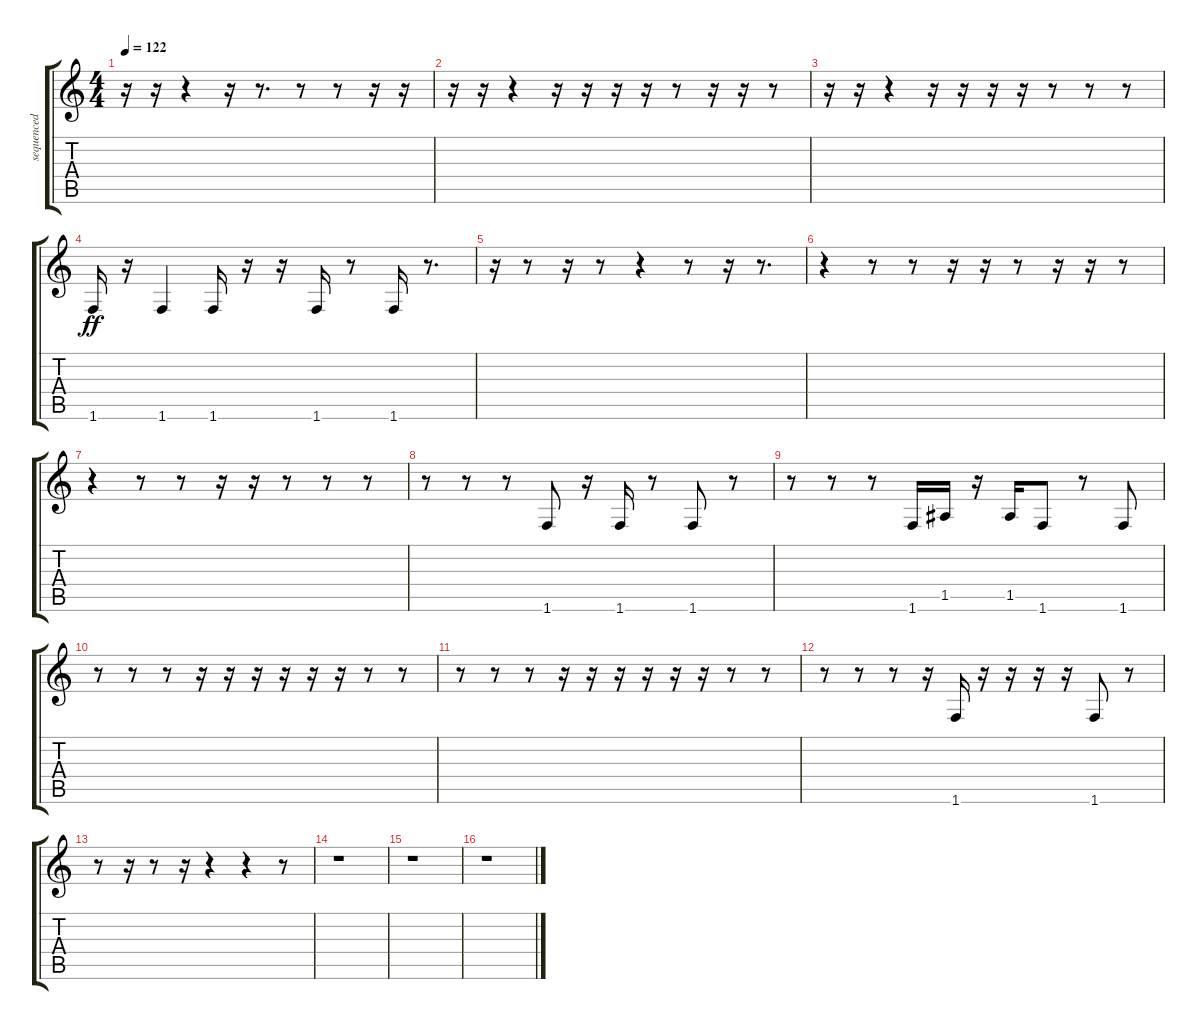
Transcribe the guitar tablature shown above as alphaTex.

\track ("sequenced by" "sequenced ") {instrument electricbassfinger}
\staff {score tabs}
\tuning (E4 B3 G3 D3 A2 E2) {hide}
\ts (4 4)
\tempo 122
\clef g2
\ks c
r.16{dy ff} r.16 r.4 r.16 r.8{d} r.8 r.8 r.16 r.16 |
r.16 r.16 r.4 r.16 r.16 r.16 r.16 r.8 r.16 r.16 r.8 |
r.16 r.16 r.4 r.16 r.16 r.16 r.16 r.8 r.8 r.8 |
1.6.16 r.16 1.6.4 1.6.16 r.16 r.16 1.6.16 r.8 1.6.16 r.8{d} |
r.16 r.8 r.16 r.8 r.4 r.8 r.16 r.8{d} |
r.4 r.8 r.8 r.16 r.16 r.8 r.16 r.16 r.8 |
r.4 r.8 r.8 r.16 r.16 r.8 r.8 r.8 |
r.8 r.8 r.8 1.6.8 r.16 1.6.16 r.8 1.6.8 r.8 |
r.8 r.8 r.8 1.6.16 1.5.16 r.16 1.5.16 1.6.8 r.8 1.6.8 |
r.8 r.8 r.8 r.16 r.16 r.16 r.16 r.16 r.16 r.8 r.8 |
r.8 r.8 r.8 r.16 r.16 r.16 r.16 r.16 r.16 r.8 r.8 |
r.8 r.8 r.8 r.16 1.6.16 r.16 r.16 r.16 r.16 1.6.8 r.8 |
r.8 r.16 r.8 r.16 r.4 r.4 r.8 |
r.1 |
r.1 |
r.1
